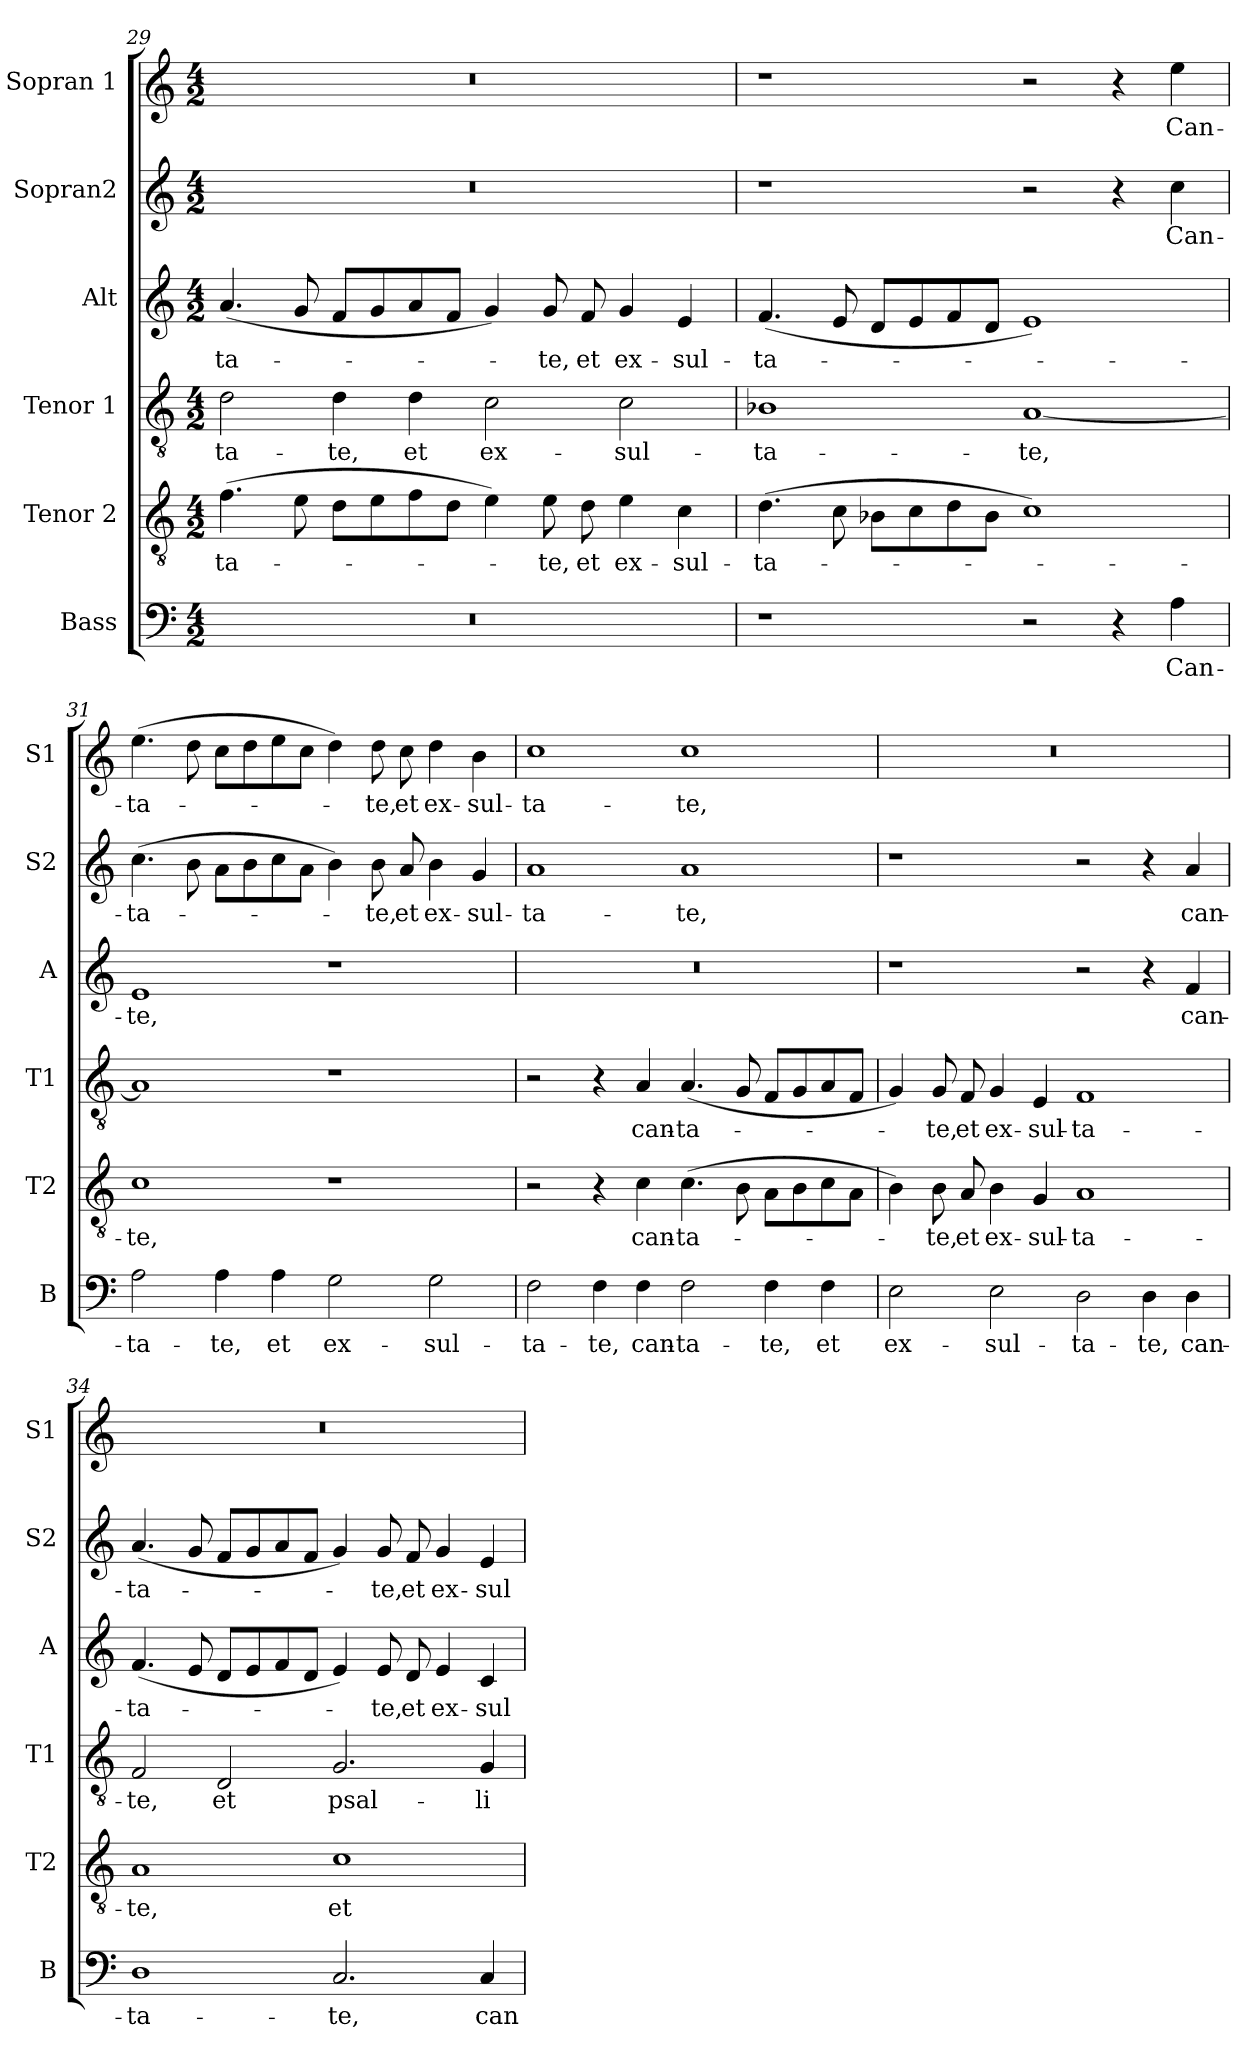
**kern	**text	**kern	**text	**kern	**text	**kern	**text	**kern	**text	**kern	**text
*part6	*part6	*part5	*part5	*part4	*part4	*part3	*part3	*part2	*part2	*part1	*part1
*staff6	*staff6	*staff5	*staff5	*staff4	*staff4	*staff3	*staff3	*staff2	*staff2	*staff1	*staff1
*I"Bass	*	*I"Tenor 2	*	*I"Tenor 1	*	*I"Alt	*	*I"Sopran2	*	*I"Sopran 1	*
*I'B	*	*I'T2	*	*I'T1	*	*I'A	*	*I'S2	*	*I'S1	*
*clefF4	*	*clefGv2	*	*clefGv2	*	*clefG2	*	*clefG2	*	*clefG2	*
*k[]	*	*k[]	*	*k[]	*	*k[]	*	*k[]	*	*k[]	*
*M4/2	*	*M4/2	*	*M4/2	*	*M4/2	*	*M4/2	*	*M4/2	*
=29	=29	=29	=29	=29	=29	=29	=29	=29	=29	=29	=29
!	!	!	!LO:LY:b	!	!LO:LY:b	!	!LO:LY:b	!	!	!	!
0r	.	(>4.f\	-ta-	2d\	-ta-	(<4.a/	-ta-	0r	.	0r	.
.	.	8e\	.	.	.	8g/	.	.	.	.	.
!	!	!	!	!	!LO:LY:b	!	!	!	!	!	!
.	.	8d\L	.	4d\	-te,	8f/L	.	.	.	.	.
.	.	8e\	.	.	.	8g/	.	.	.	.	.
!	!	!	!	!	!LO:LY:b	!	!	!	!	!	!
.	.	8f\	.	4d\	et	8a/	.	.	.	.	.
.	.	8d\J	.	.	.	8f/J	.	.	.	.	.
!	!	!	!	!	!LO:LY:b	!	!	!	!	!	!
.	.	4e\)	.	2c\	ex-	4g/)	.	.	.	.	.
!	!	!	!LO:LY:b	!	!	!	!LO:LY:b	!	!	!	!
.	.	8e\	-te,	.	.	8g/	-te,	.	.	.	.
!	!	!	!LO:LY:b	!	!	!	!LO:LY:b	!	!	!	!
.	.	8d\	et	.	.	8f/	et	.	.	.	.
!	!	!	!LO:LY:b	!	!LO:LY:b	!	!LO:LY:b	!	!	!	!
.	.	4e\	ex-	2c\	-sul-	4g/	ex-	.	.	.	.
!	!	!	!LO:LY:b	!	!	!	!LO:LY:b	!	!	!	!
.	.	4c\	-sul-	.	.	4e/	-sul-	.	.	.	.
!!LO:PB:g=z
=30'	=30'	=30'	=30'	=30'	=30'	=30'	=30'	=30'	=30'	=30'	=30'
!	!	!	!LO:LY:b	!	!LO:LY:b	!	!LO:LY:b	!	!	!	!
1r	.	(>4.d\	-ta-	1B-X	-ta-	(<4.f/	-ta-	1r	.	1r	.
.	.	8c\	.	.	.	8e/	.	.	.	.	.
.	.	8B-X\L	.	.	.	8d/L	.	.	.	.	.
.	.	8c\	.	.	.	8e/	.	.	.	.	.
.	.	8d\	.	.	.	8f/	.	.	.	.	.
.	.	8B-\J	.	.	.	8d/J	.	.	.	.	.
!	!	!	!	!	!LO:LY:b	!	!	!	!	!	!
2r	.	1c)	.	[1A	-te,	1e)	.	2r	.	2r	.
4r	.	.	.	.	.	.	.	4r	.	4r	.
!	!LO:LY:b	!	!	!	!	!	!	!	!LO:LY:b	!	!LO:LY:b
4A\	Can-	.	.	.	.	.	.	4cc\	Can-	4ee\	Can-
=31'	=31'	=31'	=31'	=31'	=31'	=31'	=31'	=31'	=31'	=31'	=31'
!	!LO:LY:b	!	!LO:LY:b	!	!	!	!LO:LY:b	!	!LO:LY:b	!	!LO:LY:b
2A\	ta-	1c	-te,	1A]	.	1e	-te,	(>4.cc\	-ta-	(>4.ee\	-ta-
.	.	.	.	.	.	.	.	8b\	.	8dd\	.
!	!LO:LY:b	!	!	!	!	!	!	!	!	!	!
4A\	-te,	.	.	.	.	.	.	8a\L	.	8cc\L	.
.	.	.	.	.	.	.	.	8b\	.	8dd\	.
!	!LO:LY:b	!	!	!	!	!	!	!	!	!	!
4A\	et	.	.	.	.	.	.	8cc\	.	8ee\	.
.	.	.	.	.	.	.	.	8a\J	.	8cc\J	.
!	!LO:LY:b	!	!	!	!	!	!	!	!	!	!
2G\	ex-	1r	.	1r	.	1r	.	4b\)	.	4dd\)	.
!	!	!	!	!	!	!	!	!	!LO:LY:b	!	!LO:LY:b
.	.	.	.	.	.	.	.	8b\	-te,	8dd\	-te,
!	!	!	!	!	!	!	!	!	!LO:LY:b	!	!LO:LY:b
.	.	.	.	.	.	.	.	8a/	et	8cc\	et
!	!LO:LY:b	!	!	!	!	!	!	!	!LO:LY:b	!	!LO:LY:b
2G\	-sul-	.	.	.	.	.	.	4b\	ex-	4dd\	ex-
!	!	!	!	!	!	!	!	!	!LO:LY:b	!	!LO:LY:b
.	.	.	.	.	.	.	.	4g/	-sul-	4b\	-sul-
=32'	=32'	=32'	=32'	=32'	=32'	=32'	=32'	=32'	=32'	=32'	=32'
!	!LO:LY:b	!	!	!	!	!	!	!	!LO:LY:b	!	!LO:LY:b
2F\	-ta-	2r	.	2r	.	0r	.	1a	-ta-	1cc	-ta-
!	!LO:LY:b	!	!	!	!	!	!	!	!	!	!
4F\	-te,	4r	.	4r	.	.	.	.	.	.	.
!	!LO:LY:b	!	!LO:LY:b	!	!LO:LY:b	!	!	!	!	!	!
4F\	can-	4c\	can-	4A/	can-	.	.	.	.	.	.
!	!LO:LY:b	!	!LO:LY:b	!	!LO:LY:b	!	!	!	!LO:LY:b	!	!LO:LY:b
2F\	-ta-	(>4.c\	-ta-	(<4.A/	-ta-	.	.	1a	-te,	1cc	-te,
.	.	8B\	.	8G/	.	.	.	.	.	.	.
!	!LO:LY:b	!	!	!	!	!	!	!	!	!	!
4F\	-te,	8A\L	.	8F/L	.	.	.	.	.	.	.
.	.	8B\	.	8G/	.	.	.	.	.	.	.
!	!LO:LY:b	!	!	!	!	!	!	!	!	!	!
4F\	et	8c\	.	8A/	.	.	.	.	.	.	.
.	.	8A\J	.	8F/J	.	.	.	.	.	.	.
!!LO:LB:g=z
=33'	=33'	=33'	=33'	=33'	=33'	=33'	=33'	=33'	=33'	=33'	=33'
!	!LO:LY:b	!	!	!	!	!	!	!	!	!	!
2E\	ex-	4B\)	.	4G/)	.	1r	.	1r	.	0r	.
!	!	!	!LO:LY:b	!	!LO:LY:b	!	!	!	!	!	!
.	.	8B\	-te,	8G/	-te,	.	.	.	.	.	.
!	!	!	!LO:LY:b	!	!LO:LY:b	!	!	!	!	!	!
.	.	8A/	et	8F/	et	.	.	.	.	.	.
!	!LO:LY:b	!	!LO:LY:b	!	!LO:LY:b	!	!	!	!	!	!
2E\	-sul-	4B\	ex-	4G/	ex-	.	.	.	.	.	.
!	!	!	!LO:LY:b	!	!LO:LY:b	!	!	!	!	!	!
.	.	4G/	-sul-	4E/	-sul-	.	.	.	.	.	.
!	!LO:LY:b	!	!LO:LY:b	!	!LO:LY:b	!	!	!	!	!	!
2D\	-ta-	1A	-ta-	1F	-ta-	2r	.	2r	.	.	.
!	!LO:LY:b	!	!	!	!	!	!	!	!	!	!
4D\	-te,	.	.	.	.	4r	.	4r	.	.	.
!	!LO:LY:b	!	!	!	!	!	!LO:LY:b	!	!LO:LY:b	!	!
4D\	can-	.	.	.	.	4f/	can-	4a/	can-	.	.
=34'	=34'	=34'	=34'	=34'	=34'	=34'	=34'	=34'	=34'	=34'	=34'
!	!LO:LY:b	!	!LO:LY:b	!	!LO:LY:b	!	!LO:LY:b	!	!LO:LY:b	!	!
1D	-ta-	1A	-te,	2F/	-te,	(<4.f/	-ta-	(<4.a/	-ta-	0r	.
.	.	.	.	.	.	8e/	.	8g/	.	.	.
!	!	!	!	!	!LO:LY:b	!	!	!	!	!	!
.	.	.	.	2D/	et	8d/L	.	8f/L	.	.	.
.	.	.	.	.	.	8e/	.	8g/	.	.	.
.	.	.	.	.	.	8f/	.	8a/	.	.	.
.	.	.	.	.	.	8d/J	.	8f/J	.	.	.
!	!LO:LY:b	!	!LO:LY:b	!	!LO:LY:b	!	!	!	!	!	!
2.C/	-te,	1c	et	2.G/	psal-	4e/)	.	4g/)	.	.	.
!	!	!	!	!	!	!	!LO:LY:b	!	!LO:LY:b	!	!
.	.	.	.	.	.	8e/	-te,	8g/	-te,	.	.
!	!	!	!	!	!	!	!LO:LY:b	!	!LO:LY:b	!	!
.	.	.	.	.	.	8d/	et	8f/	et	.	.
!	!	!	!	!	!	!	!LO:LY:b	!	!LO:LY:b	!	!
.	.	.	.	.	.	4e/	ex-	4g/	ex-	.	.
!	!LO:LY:b	!	!	!	!LO:LY:b	!	!LO:LY:b	!	!LO:LY:b	!	!
4C/	can-	.	.	4G/	-li-	4c/	-sul-	4e/	-sul-	.	.
='	='	='	='	='	='	='	='	='	='	='	='
*-	*-	*-	*-	*-	*-	*-	*-	*-	*-	*-	*-
